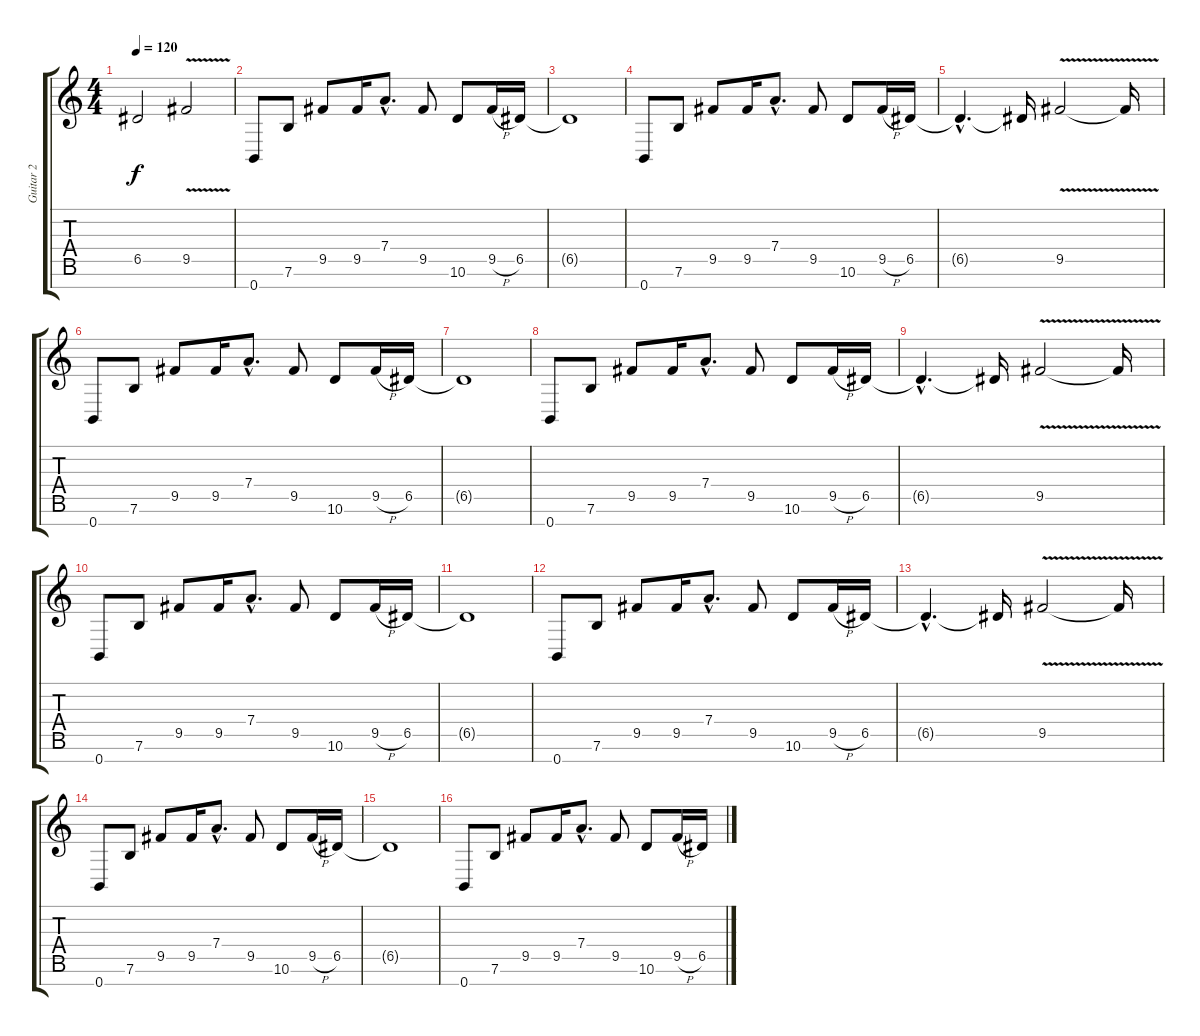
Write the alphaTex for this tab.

\track ("Guitar 2" "Guitar 2") {instrument distortionguitar}
\staff {score tabs}
\tuning (E4 B3 G3 D3 A2 E2 B1) {hide}
\ts (4 4)
\tempo 120
\clef g2
\ks c
6.5{t}.2{dy f} 9.5{v}.2 |
\section ("" "")
0.7.8 7.6.8 9.5.8 9.5.16 7.4{hac}.8{d} 9.5.8 10.6.8 9.5{h}.16 6.5.16 |
6.5{t}.1 |
0.7.8 7.6.8 9.5.8 9.5.16 7.4{hac}.8{d} 9.5.8 10.6.8 9.5{h}.16 6.5.16 |
6.5{hac t}.4{d} 6.5{t}.16 9.5{v}.2 9.5{t}.16 |
0.7.8 7.6.8 9.5.8 9.5.16 7.4{hac}.8{d} 9.5.8 10.6.8 9.5{h}.16 6.5.16 |
6.5{t}.1 |
0.7.8 7.6.8 9.5.8 9.5.16 7.4{hac}.8{d} 9.5.8 10.6.8 9.5{h}.16 6.5.16 |
6.5{hac t}.4{d} 6.5{t}.16 9.5{v}.2 9.5{t}.16 |
0.7.8 7.6.8 9.5.8 9.5.16 7.4{hac}.8{d} 9.5.8 10.6.8 9.5{h}.16 6.5.16 |
6.5{t}.1 |
0.7.8 7.6.8 9.5.8 9.5.16 7.4{hac}.8{d} 9.5.8 10.6.8 9.5{h}.16 6.5.16 |
6.5{hac t}.4{d} 6.5{t}.16 9.5{v}.2 9.5{t}.16 |
0.7.8 7.6.8 9.5.8 9.5.16 7.4{hac}.8{d} 9.5.8 10.6.8 9.5{h}.16 6.5.16 |
6.5{t}.1 |
0.7.8 7.6.8 9.5.8 9.5.16 7.4{hac}.8{d} 9.5.8 10.6.8 9.5{h}.16 6.5.16
